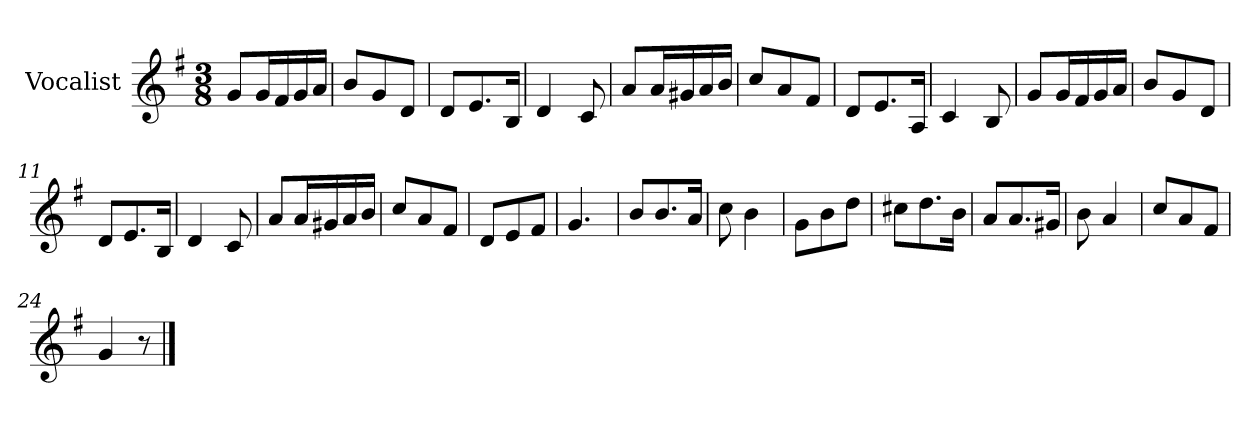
**kern
*part1
*staff1
*I"Vocalist
*k[f#]
*G:
*M3/8
=1
8gL
16gL
16f#
16g
16aJJ
=2
8bL
8g
8dJ
=3
8dL
8.e
16BJk
=4
4d
8c
=5
8aL
16aL
16g#X
16a
16bJJ
=6
8ccL
8a
8f#J
=7
8dL
8.e
16AJk
=8
4c
8B
=9
8gL
16gL
16f#
16g
16aJJ
=10
8bL
8g
8dJ
=11
8dL
8.e
16BJk
=12
4d
8c
=13
8aL
16aL
16g#X
16a
16bJJ
=14
8ccL
8a
8f#J
=15
8dL
8e
8f#J
=16
4.g
=17
8bL
8.b
16aJk
=18
8cc
4b
=19
8gL
8b
8ddJ
=20
8cc#XL
8.dd
16bJk
=21
8aL
8.a
16g#XJk
=22
8b
4a
=23
8ccL
8a
8f#J
=24
4g
8r
==
*-
